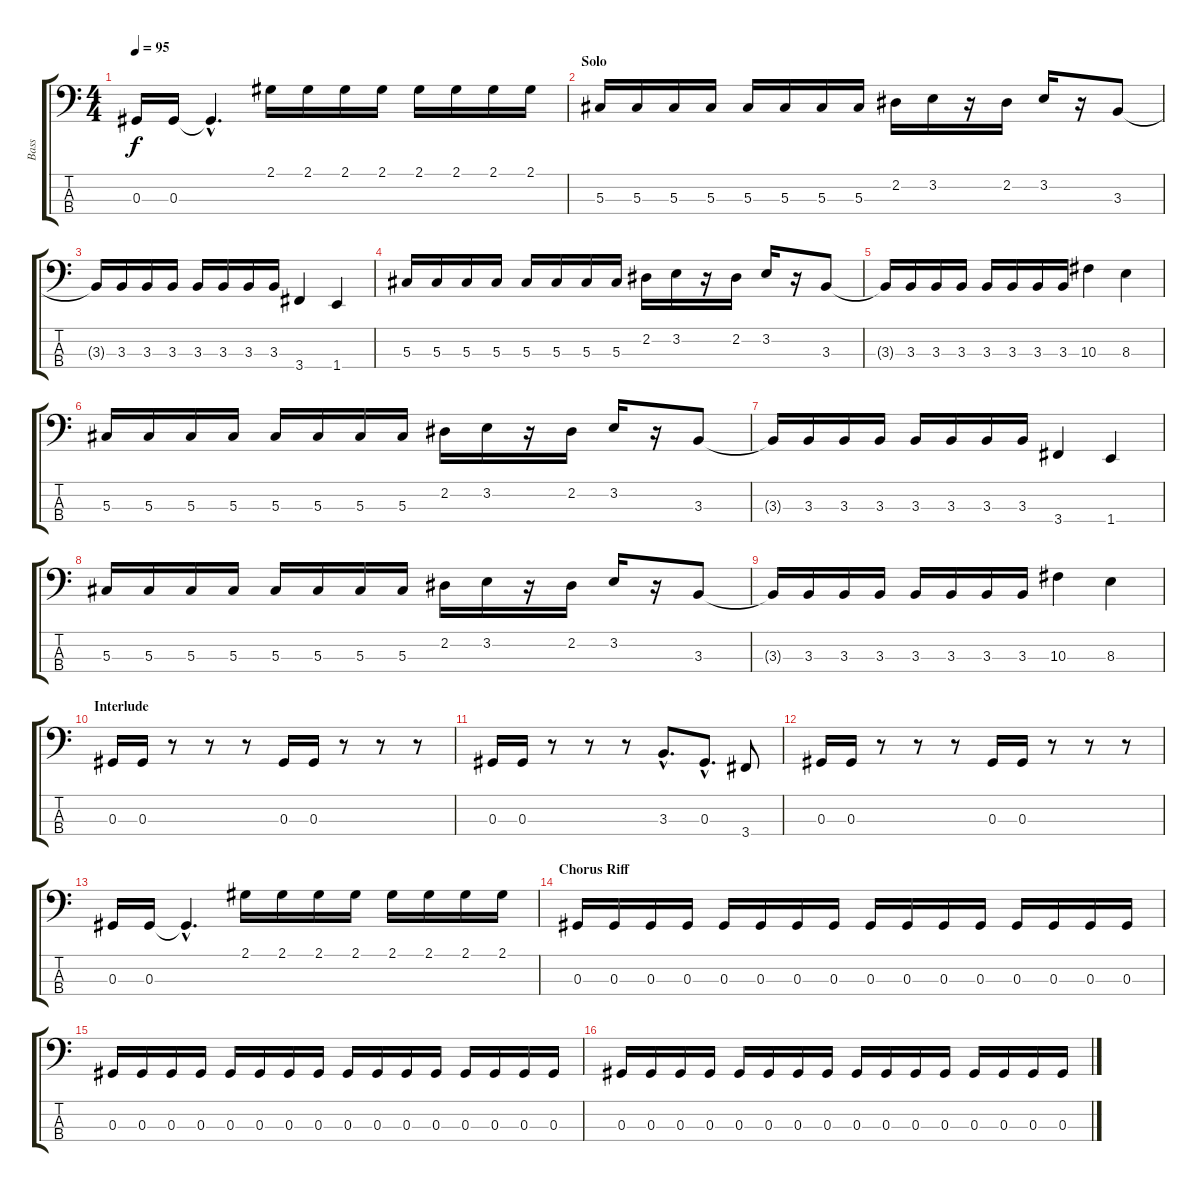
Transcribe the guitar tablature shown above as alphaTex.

\track ("Bass" "Bass") {instrument electricbassfinger}
\staff {score tabs}
\tuning (Gb2 Db2 Ab1 Eb1) {hide}
\ts (4 4)
\tempo 95
\clef f4
\ks c
0.3.16{dy f} 0.3.16 0.3{hac t}.4{d} 2.1.16 2.1.16 2.1.16 2.1.16 2.1.16 2.1.16 2.1.16 2.1.16 |
\section ("" "Solo")
5.3.16 5.3.16 5.3.16 5.3.16 5.3.16 5.3.16 5.3.16 5.3.16 2.2.16 3.2.16 r.16 2.2.16 3.2.16 r.16 3.3.8 |
3.3{t}.16 3.3.16 3.3.16 3.3.16 3.3.16 3.3.16 3.3.16 3.3.16 3.4.4 1.4.4 |
5.3.16 5.3.16 5.3.16 5.3.16 5.3.16 5.3.16 5.3.16 5.3.16 2.2.16 3.2.16 r.16 2.2.16 3.2.16 r.16 3.3.8 |
3.3{t}.16 3.3.16 3.3.16 3.3.16 3.3.16 3.3.16 3.3.16 3.3.16 10.3.4 8.3.4 |
5.3.16 5.3.16 5.3.16 5.3.16 5.3.16 5.3.16 5.3.16 5.3.16 2.2.16 3.2.16 r.16 2.2.16 3.2.16 r.16 3.3.8 |
3.3{t}.16 3.3.16 3.3.16 3.3.16 3.3.16 3.3.16 3.3.16 3.3.16 3.4.4 1.4.4 |
5.3.16 5.3.16 5.3.16 5.3.16 5.3.16 5.3.16 5.3.16 5.3.16 2.2.16 3.2.16 r.16 2.2.16 3.2.16 r.16 3.3.8 |
3.3{t}.16 3.3.16 3.3.16 3.3.16 3.3.16 3.3.16 3.3.16 3.3.16 10.3.4 8.3.4 |
\section ("" "Interlude")
0.3.16 0.3.16 r.8 r.8 r.8 0.3.16 0.3.16 r.8 r.8 r.8 |
0.3.16 0.3.16 r.8 r.8 r.8 3.3{hac}.8{d} 0.3{hac}.8{d} 3.4.8 |
0.3.16 0.3.16 r.8 r.8 r.8 0.3.16 0.3.16 r.8 r.8 r.8 |
0.3.16 0.3.16 0.3{hac t}.4{d} 2.1.16 2.1.16 2.1.16 2.1.16 2.1.16 2.1.16 2.1.16 2.1.16 |
\section ("" "Chorus Riff")
0.3.16 0.3.16 0.3.16 0.3.16 0.3.16 0.3.16 0.3.16 0.3.16 0.3.16 0.3.16 0.3.16 0.3.16 0.3.16 0.3.16 0.3.16 0.3.16 |
0.3.16 0.3.16 0.3.16 0.3.16 0.3.16 0.3.16 0.3.16 0.3.16 0.3.16 0.3.16 0.3.16 0.3.16 0.3.16 0.3.16 0.3.16 0.3.16 |
0.3.16 0.3.16 0.3.16 0.3.16 0.3.16 0.3.16 0.3.16 0.3.16 0.3.16 0.3.16 0.3.16 0.3.16 0.3.16 0.3.16 0.3.16 0.3.16
